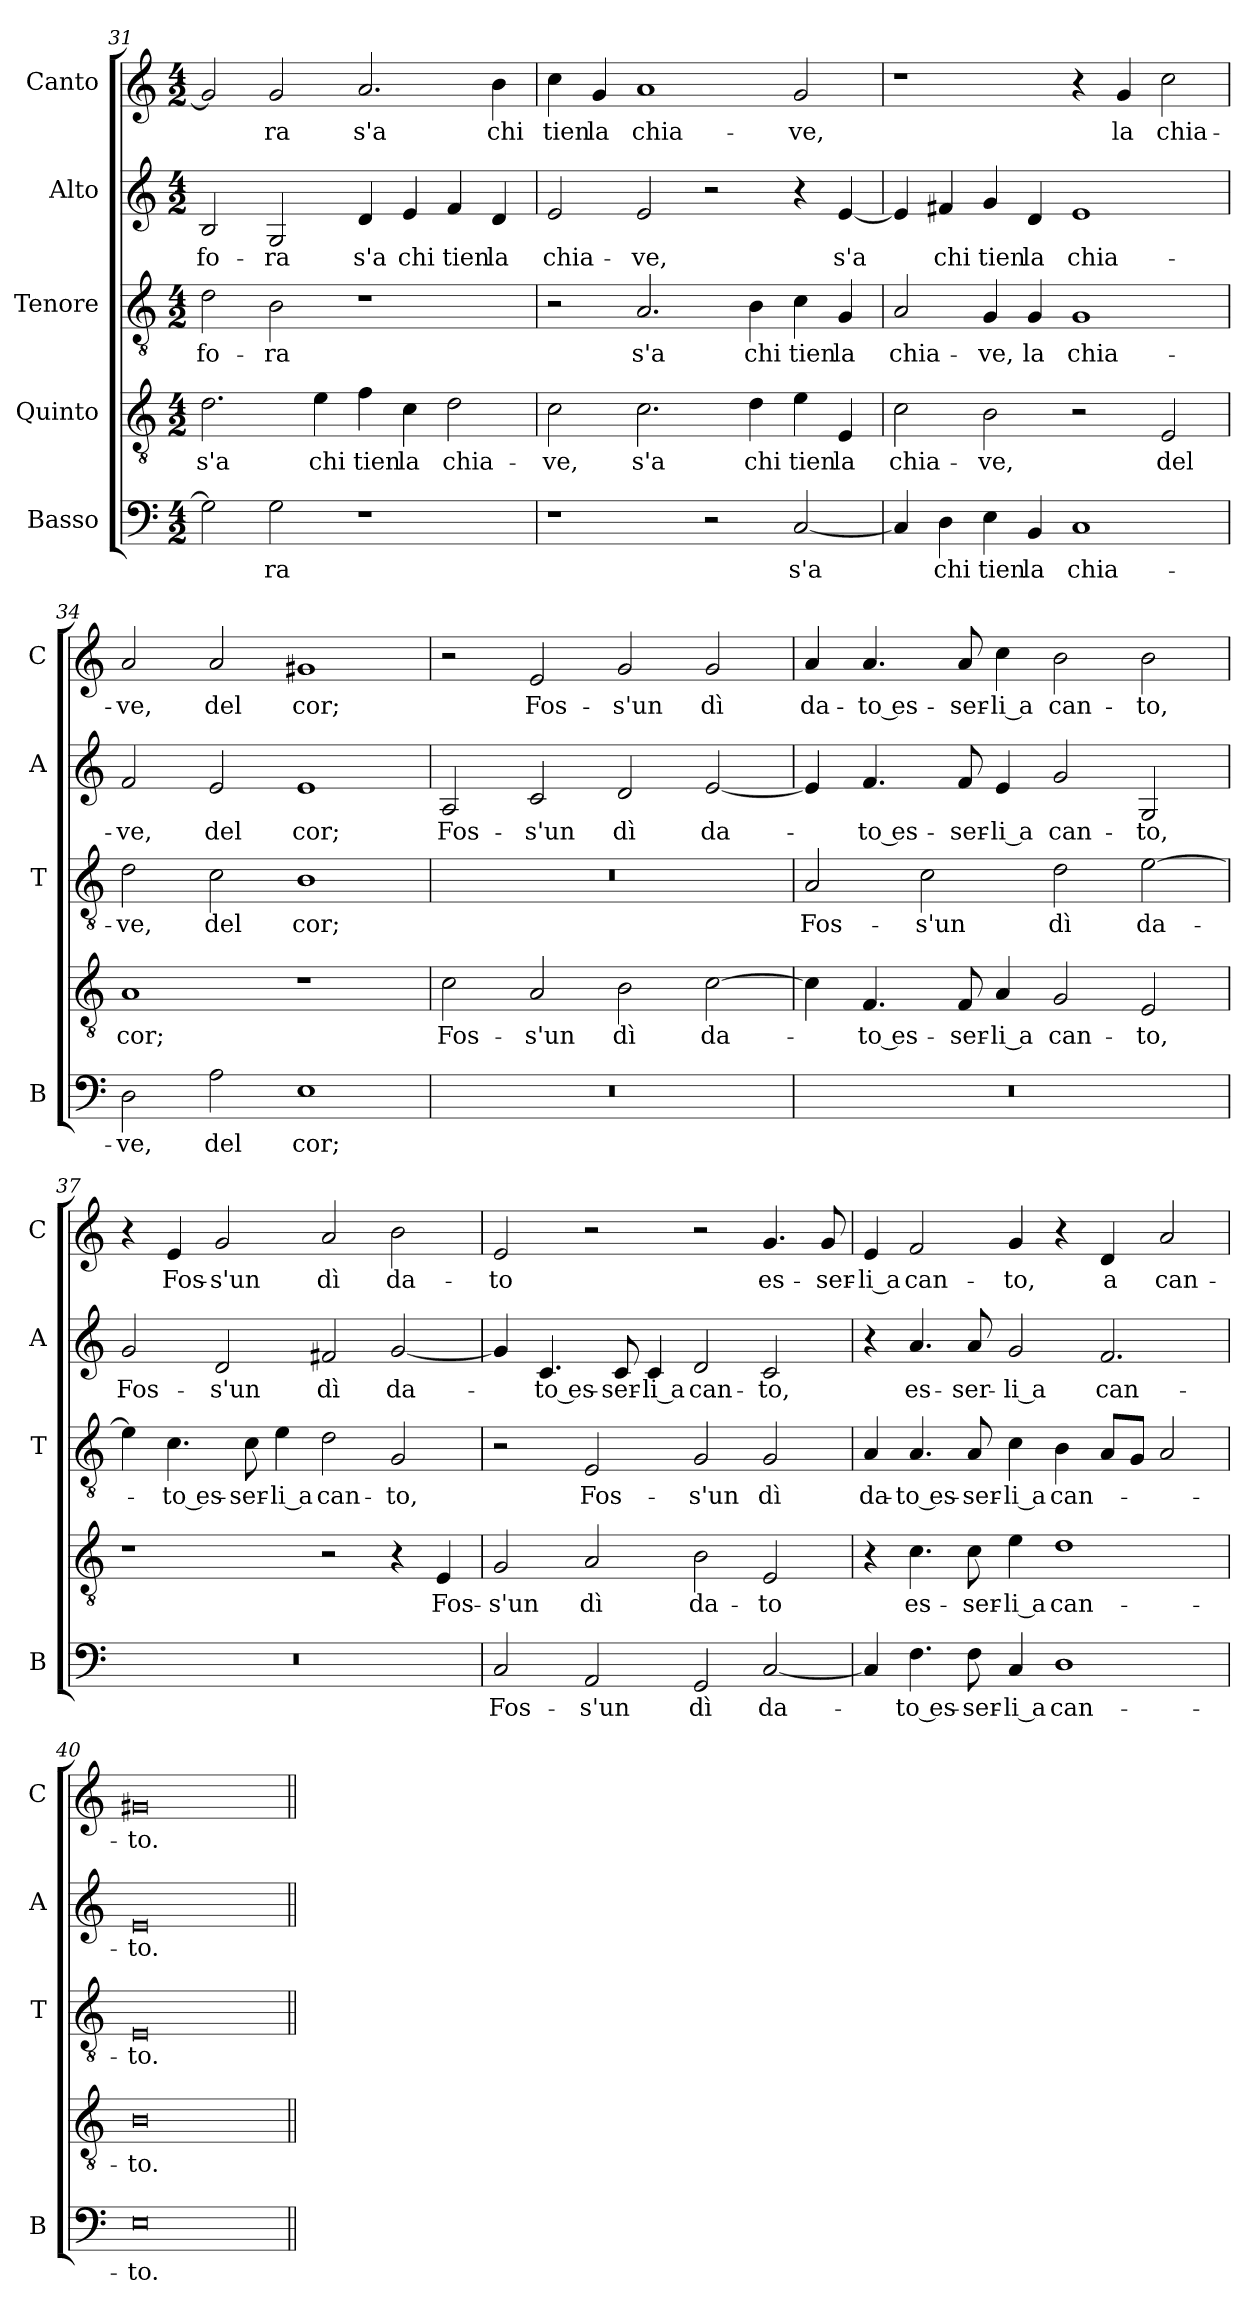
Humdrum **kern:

**kern	**text	**kern	**text	**kern	**text	**kern	**text	**kern	**text
*part5	*part5	*part4	*part4	*part3	*part3	*part2	*part2	*part1	*part1
*staff5	*staff5	*staff4	*staff4	*staff3	*staff3	*staff2	*staff2	*staff1	*staff1
*I"Basso	*	*I"Quinto	*	*I"Tenore	*	*I"Alto	*	*I"Canto	*
*I'B	*	*	*	*I'T	*	*I'A	*	*I'C	*
*clefF4	*	*clefGv2	*	*clefGv2	*	*clefG2	*	*clefG2	*
*k[]	*	*k[]	*	*k[]	*	*k[]	*	*k[]	*
*C:	*	*C:	*	*C:	*	*C:	*	*C:	*
*M4/2	*	*M4/2	*	*M4/2	*	*M4/2	*	*M4/2	*
=31	=31	=31	=31	=31	=31	=31	=31	=31	=31
!	!	!	!LO:LY:b	!	!LO:LY:b	!	!LO:LY:b	!	!
2G\]	.	2.d\	s'a	2d\	fo-	2B/	fo-	2g/]	.
!	!LO:LY:b	!	!	!	!LO:LY:b	!	!LO:LY:b	!	!LO:LY:b
2G\	-ra	.	.	2B\	-ra	2G/	-ra	2g/	-ra
!	!	!	!LO:LY:b	!	!	!	!	!	!
.	.	4e\	chi	.	.	.	.	.	.
!	!	!	!LO:LY:b	!	!	!	!LO:LY:b	!	!LO:LY:b
1r	.	4f\	tien	1r	.	4d/	s'a	2.a/	s'a
!	!	!	!LO:LY:b	!	!	!	!LO:LY:b	!	!
.	.	4c\	la	.	.	4e/	chi	.	.
!	!	!	!LO:LY:b	!	!	!	!LO:LY:b	!	!
.	.	2d\	chia-	.	.	4f/	tien	.	.
!	!	!	!	!	!	!	!LO:LY:b	!	!LO:LY:b
.	.	.	.	.	.	4d/	la	4b\	chi
!!LO:LB:g=z
=32	=32	=32	=32	=32	=32	=32	=32	=32	=32
!	!	!	!LO:LY:b	!	!	!	!LO:LY:b	!	!LO:LY:b
1r	.	2c\	-ve,	2r	.	2e/	chia-	4cc\	tien
!	!	!	!	!	!	!	!	!	!LO:LY:b
.	.	.	.	.	.	.	.	4g/	la
!	!	!	!LO:LY:b	!	!LO:LY:b	!	!LO:LY:b	!	!LO:LY:b
.	.	2.c\	s'a	2.A/	s'a	2e/	-ve,	1a	chia-
2r	.	.	.	.	.	2r	.	.	.
!	!	!	!LO:LY:b	!	!LO:LY:b	!	!	!	!
.	.	4d\	chi	4B\	chi	.	.	.	.
!	!LO:LY:b	!	!LO:LY:b	!	!LO:LY:b	!	!	!	!LO:LY:b
[2C/	s'a	4e\	tien	4c\	tien	4r	.	2g/	-ve,
!	!	!	!LO:LY:b	!	!LO:LY:b	!	!LO:LY:b	!	!
.	.	4E/	la	4G/	la	[4e/	s'a	.	.
=33	=33	=33	=33	=33	=33	=33	=33	=33	=33
!	!	!	!LO:LY:b	!	!LO:LY:b	!	!	!	!
4C/]	.	2c\	chia-	2A/	chia-	4e/]	.	1r	.
!	!LO:LY:b	!	!	!	!	!	!LO:LY:b	!	!
4D\	chi	.	.	.	.	4f#X/	chi	.	.
!	!LO:LY:b	!	!LO:LY:b	!	!LO:LY:b	!	!LO:LY:b	!	!
4E\	tien	2B\	-ve,	4G/	-ve,	4g/	tien	.	.
!	!LO:LY:b	!	!	!	!LO:LY:b	!	!LO:LY:b	!	!
4BB/	la	.	.	4G/	la	4d/	la	.	.
!	!LO:LY:b	!	!	!	!LO:LY:b	!	!LO:LY:b	!	!
1C	chia-	2r	.	1G	chia-	1e	chia-	4r	.
!	!	!	!	!	!	!	!	!	!LO:LY:b
.	.	.	.	.	.	.	.	4g/	la
!	!	!	!LO:LY:b	!	!	!	!	!	!LO:LY:b
.	.	2E/	del	.	.	.	.	2cc\	chia-
=34	=34	=34	=34	=34	=34	=34	=34	=34	=34
!	!LO:LY:b	!	!LO:LY:b	!	!LO:LY:b	!	!LO:LY:b	!	!LO:LY:b
2D\	-ve,	1A	cor;	2d\	-ve,	2f/	-ve,	2a/	-ve,
!	!LO:LY:b	!	!	!	!LO:LY:b	!	!LO:LY:b	!	!LO:LY:b
2A\	del	.	.	2c\	del	2e/	del	2a/	del
!	!LO:LY:b	!	!	!	!LO:LY:b	!	!LO:LY:b	!	!LO:LY:b
1E	cor;	1r	.	1B	cor;	1e	cor;	1g#X	cor;
=35	=35	=35	=35	=35	=35	=35	=35	=35	=35
!	!	!	!LO:LY:b	!	!	!	!LO:LY:b	!	!
0r	.	2c\	Fos-	0r	.	2A/	Fos-	2r	.
!	!	!	!LO:LY:b	!	!	!	!LO:LY:b	!	!LO:LY:b
.	.	2A/	-s'un	.	.	2c/	-s'un	2e/	Fos-
!	!	!	!LO:LY:b	!	!	!	!LO:LY:b	!	!LO:LY:b
.	.	2B\	dì	.	.	2d/	dì	2g/	-s'un
!	!	!	!LO:LY:b	!	!	!	!LO:LY:b	!	!LO:LY:b
.	.	[2c\	da-	.	.	[2e/	da-	2g/	dì
!!LO:PB:g=z
=36	=36	=36	=36	=36	=36	=36	=36	=36	=36
!	!	!	!	!	!LO:LY:b	!	!	!	!LO:LY:b
0r	.	4c\]	.	2A/	Fos-	4e/]	.	4a/	da-
!	!	!	!LO:LY:b	!	!	!	!LO:LY:b	!	!LO:LY:b
.	.	4.F/	-to es-	.	.	4.f/	-to es-	4.a/	-to es-
!	!	!	!	!	!LO:LY:b	!	!	!	!
.	.	.	.	2c\	-s'un	.	.	.	.
!	!	!	!LO:LY:b	!	!	!	!LO:LY:b	!	!LO:LY:b
.	.	8F/	-ser-	.	.	8f/	-ser-	8a/	-ser-
!	!	!	!LO:LY:b	!	!	!	!LO:LY:b	!	!LO:LY:b
.	.	4A/	-li a	.	.	4e/	-li a	4cc\	-li a
!	!	!	!LO:LY:b	!	!LO:LY:b	!	!LO:LY:b	!	!LO:LY:b
.	.	2G/	can-	2d\	dì	2g/	can-	2b\	can-
!	!	!	!LO:LY:b	!	!LO:LY:b	!	!LO:LY:b	!	!LO:LY:b
.	.	2E/	-to,	[2e\	da-	2G/	-to,	2b\	-to,
=37	=37	=37	=37	=37	=37	=37	=37	=37	=37
!	!	!	!	!	!	!	!LO:LY:b	!	!
0r	.	1r	.	4e\]	.	2g/	Fos-	4r	.
!	!	!	!	!	!LO:LY:b	!	!	!	!LO:LY:b
.	.	.	.	4.c\	-to es-	.	.	4e/	Fos-
!	!	!	!	!	!	!	!LO:LY:b	!	!LO:LY:b
.	.	.	.	.	.	2d/	-s'un	2g/	-s'un
!	!	!	!	!	!LO:LY:b	!	!	!	!
.	.	.	.	8c\	-ser-	.	.	.	.
!	!	!	!	!	!LO:LY:b	!	!	!	!
.	.	.	.	4e\	-li a	.	.	.	.
!	!	!	!	!	!LO:LY:b	!	!LO:LY:b	!	!LO:LY:b
.	.	2r	.	2d\	can-	2f#X/	dì	2a/	dì
!	!	!	!	!	!LO:LY:b	!	!LO:LY:b	!	!LO:LY:b
.	.	4r	.	2G/	-to,	[2g/	da-	2b\	da-
!	!	!	!LO:LY:b	!	!	!	!	!	!
.	.	4E/	Fos-	.	.	.	.	.	.
=38	=38	=38	=38	=38	=38	=38	=38	=38	=38
!	!LO:LY:b	!	!LO:LY:b	!	!	!	!	!	!LO:LY:b
2C/	Fos-	2G/	-s'un	2r	.	4g/]	.	2e/	-to
!	!	!	!	!	!	!	!LO:LY:b	!	!
.	.	.	.	.	.	4.c/	-to es-	.	.
!	!LO:LY:b	!	!LO:LY:b	!	!LO:LY:b	!	!	!	!
2AA/	-s'un	2A/	dì	2E/	Fos-	.	.	2r	.
!	!	!	!	!	!	!	!LO:LY:b	!	!
.	.	.	.	.	.	8c/	-ser-	.	.
!	!	!	!	!	!	!	!LO:LY:b	!	!
.	.	.	.	.	.	4c/	-li a	.	.
!	!LO:LY:b	!	!LO:LY:b	!	!LO:LY:b	!	!LO:LY:b	!	!
2GG/	dì	2B\	da-	2G/	-s'un	2d/	can-	2r	.
!	!LO:LY:b	!	!LO:LY:b	!	!LO:LY:b	!	!LO:LY:b	!	!LO:LY:b
[2C/	da-	2E/	-to	2G/	dì	2c/	-to,	4.g/	es-
!	!	!	!	!	!	!	!	!	!LO:LY:b
.	.	.	.	.	.	.	.	8g/	-ser-
=39	=39	=39	=39	=39	=39	=39	=39	=39	=39
!	!	!	!	!	!LO:LY:b	!	!	!	!LO:LY:b
4C/]	.	4r	.	4A/	da-	4r	.	4e/	-li a
!	!LO:LY:b	!	!LO:LY:b	!	!LO:LY:b	!	!LO:LY:b	!	!LO:LY:b
4.F\	-to es-	4.c\	es-	4.A/	-to es-	4.a/	es-	2f/	can-
!	!LO:LY:b	!	!LO:LY:b	!	!LO:LY:b	!	!LO:LY:b	!	!
8F\	-ser-	8c\	-ser-	8A/	-ser-	8a/	-ser-	.	.
!	!LO:LY:b	!	!LO:LY:b	!	!LO:LY:b	!	!LO:LY:b	!	!LO:LY:b
4C/	-li a	4e\	-li a	4c\	-li a	2g/	-li a	4g/	-to,
!	!LO:LY:b	!	!LO:LY:b	!	!LO:LY:b	!	!	!	!
1D	can-	1d	can-	4B\	can-	.	.	4r	.
!	!	!	!	!	!	!	!LO:LY:b	!	!LO:LY:b
.	.	.	.	8A/L	.	2.f/	can-	4d/	a
.	.	.	.	8G/J	.	.	.	.	.
!	!	!	!	!	!	!	!	!	!LO:LY:b
.	.	.	.	2A/	.	.	.	2a/	can-
!!LO:LB:g=z
=40	=40	=40	=40	=40	=40	=40	=40	=40	=40
!	!LO:LY:b	!	!LO:LY:b	!	!LO:LY:b	!	!LO:LY:b	!	!LO:LY:b
0E	-to.	0B	-to.	0E	-to.	0e	-to.	0g#X	-to.
=||	=||	=||	=||	=||	=||	=||	=||	=||	=||
*-	*-	*-	*-	*-	*-	*-	*-	*-	*-
